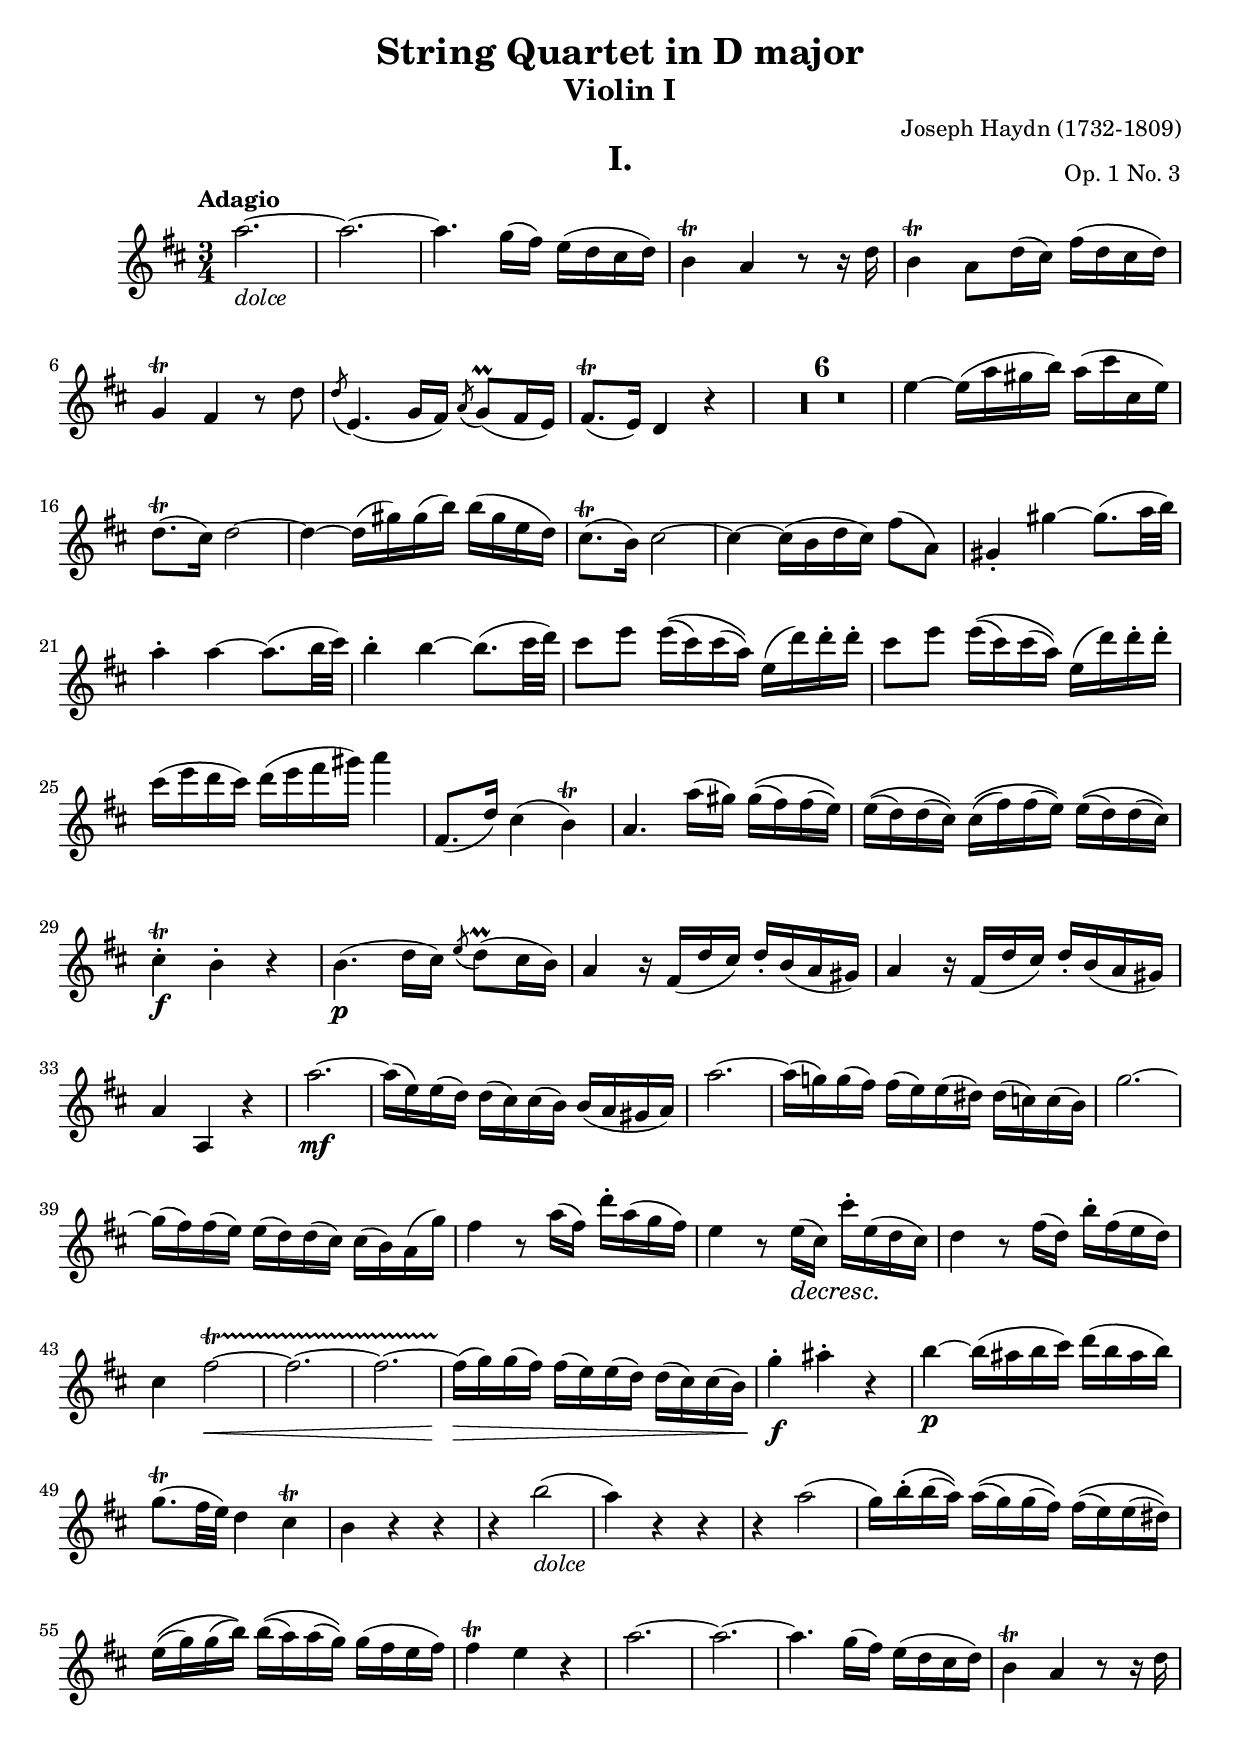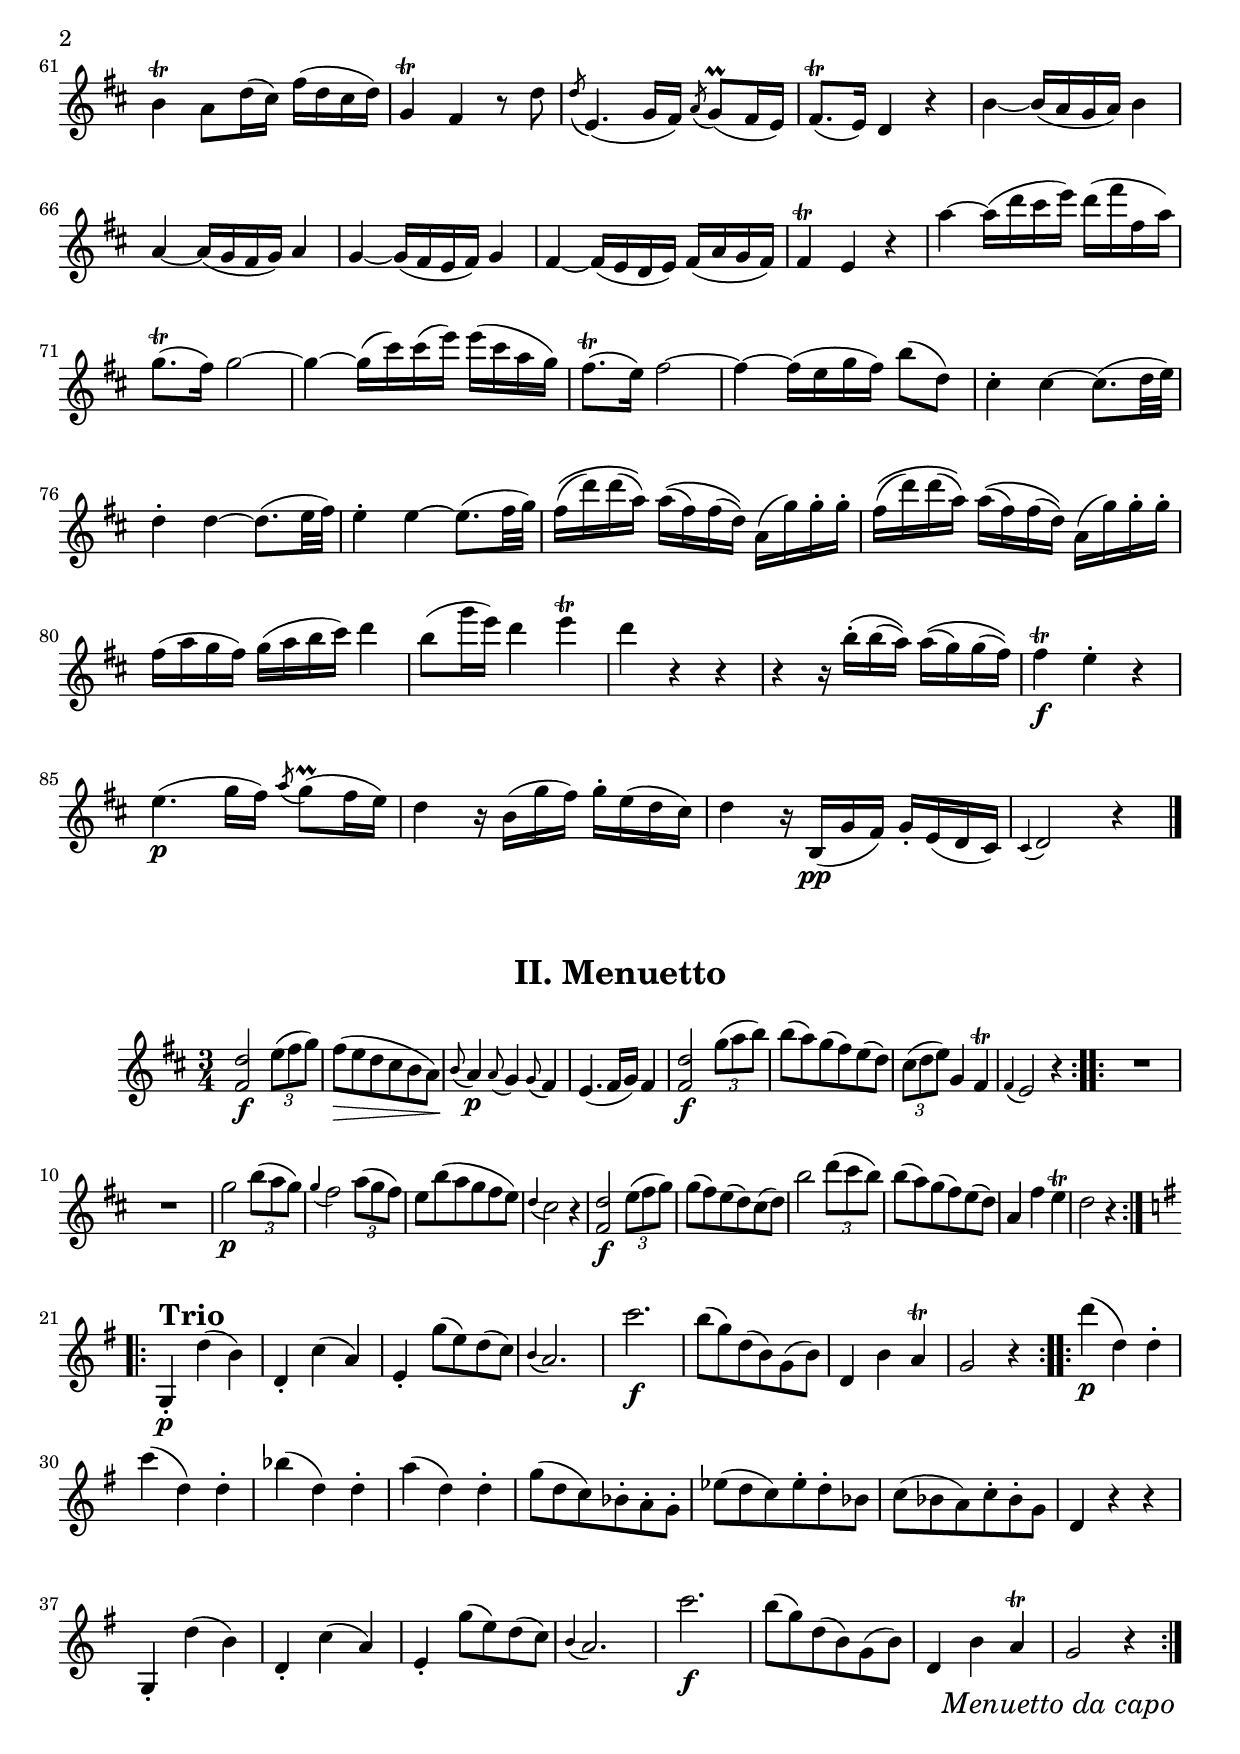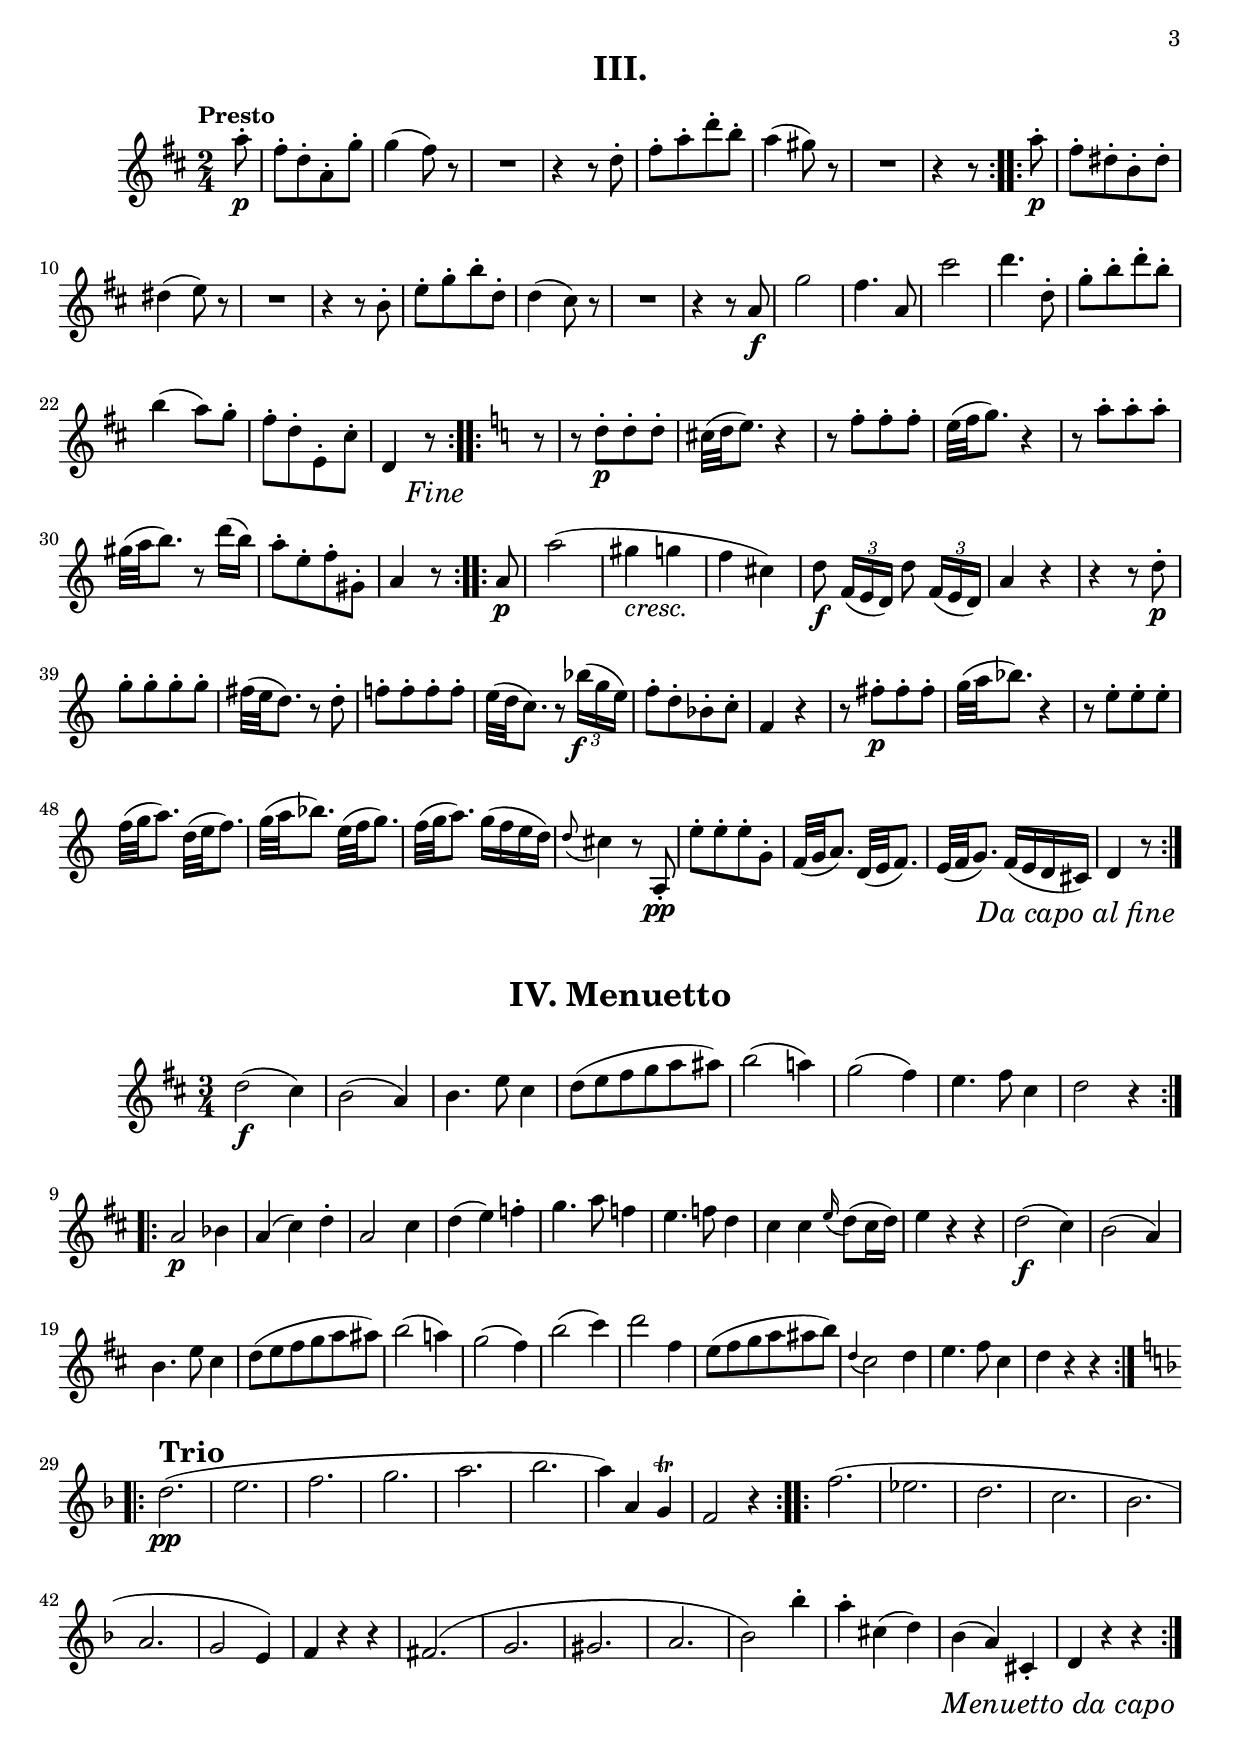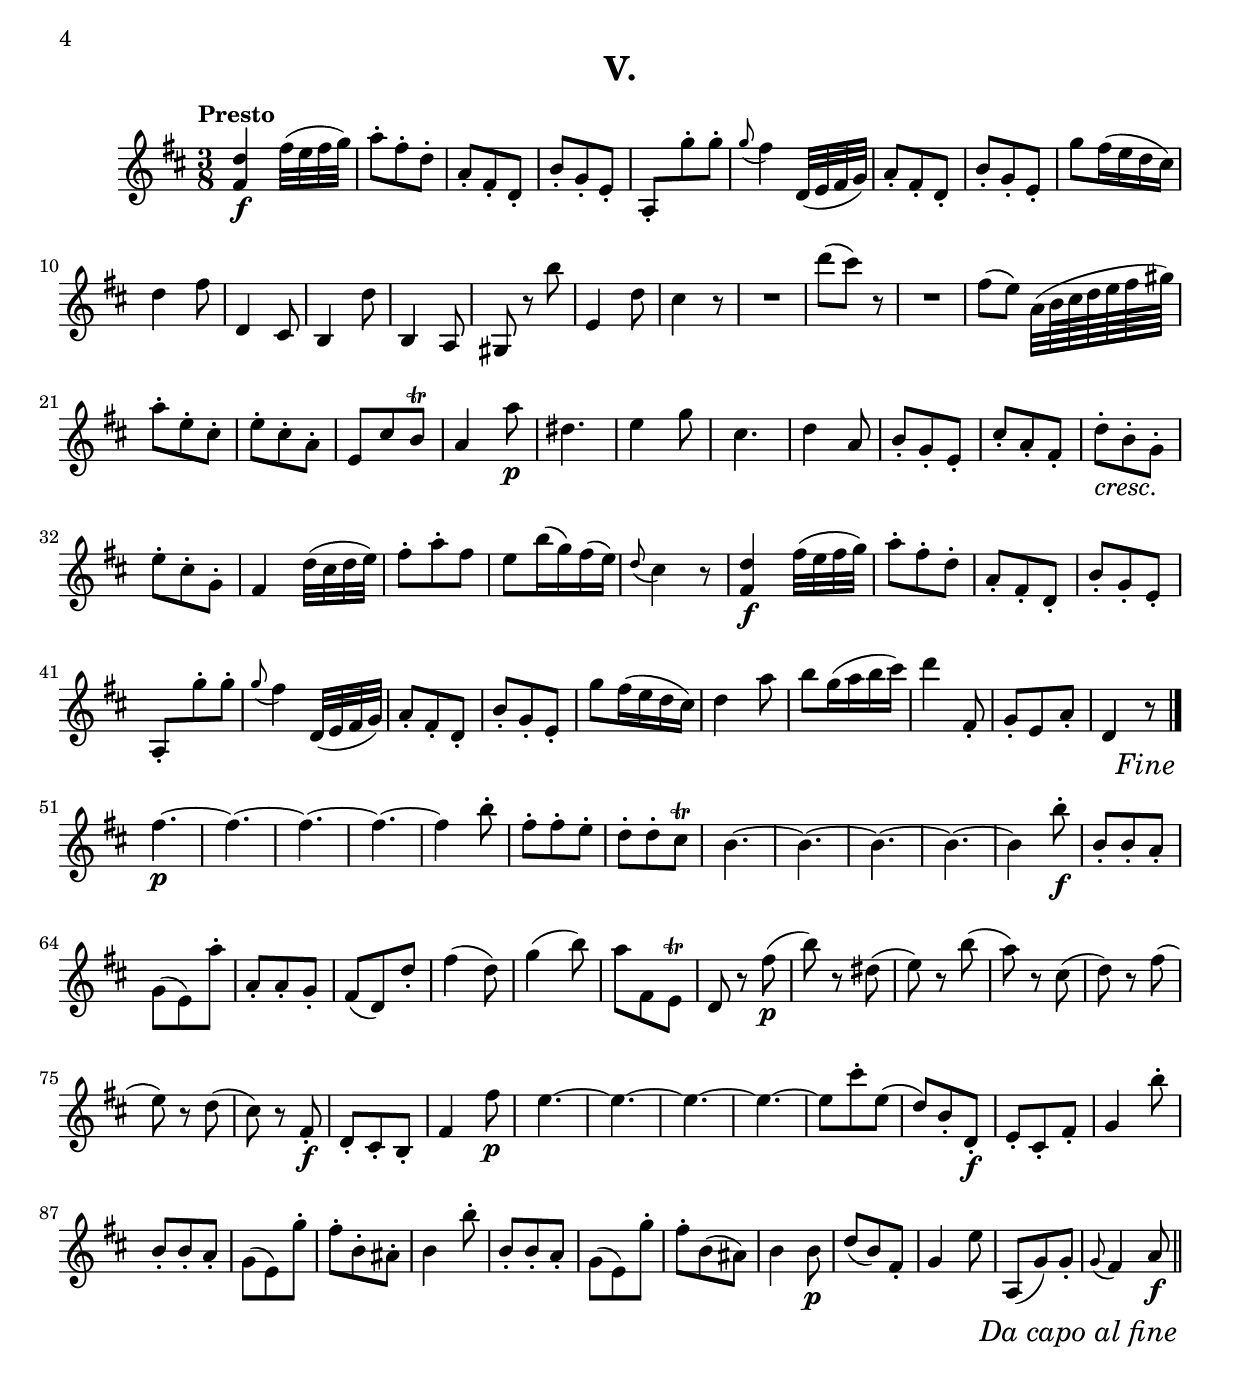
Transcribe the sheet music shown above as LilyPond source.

\version "2.18.2"
\language "deutsch"

\paper {
  ragged-last-bottom = ##t
}

\header {
  title = "String Quartet in D major"
  subtitle = \markup { \abs-fontsize #14 "Violin I" }
  composer = "Joseph Haydn (1732-1809)"
  opus = "Op. 1 No. 3"

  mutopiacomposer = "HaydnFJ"
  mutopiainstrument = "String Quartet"
  date = "ca. 1757-62"
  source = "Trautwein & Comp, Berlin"
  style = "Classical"
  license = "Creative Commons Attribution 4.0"
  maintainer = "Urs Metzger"
}

breakVoice = { \break }

\include "defs.ily"
\version "2.18.2"
\language "deutsch"

ViolinI_a = \relative a'' {
  \global_a
  a2.~ _\markup { \italic "dolce" }
  a2.~
  a4. g16( fis) e( d cis d)
  h4 \tr a r8 r16 d
  \barNumberCheck 5
  h4 \tr a8 d16( cis) fis( d cis d)
  g,4 \tr fis r8 d'
  \acc d8 e,4.( g16 fis) \acc a8 g( \prall fis16 e)
  fis8.( \tr e16) d4 r
  R2. * 6
  \barNumberCheck 15
  e'4~ e16( a gis h) a( cis cis, e)
  d8.( \tr cis16) d2~
  d4~ \so #'(0 . 0.4) d16( gis) gis( h) h( gis e d)
  cis8.( \tr h16) cis2~
  cis4~ cis16( h d cis) fis8( a,)
  \barNumberCheck 20
  gis4-. gis'~ gis8.( a32 h)
  a4-. a~ a8.( h32 cis)
  h4-. h~ h8.( cis32 d)
  cis8 e \pso #'(0 . 0.2) e16\(( cis) cis( a)\) e( d') d-. d-.
  cis8 e \pso #'(0 . 0.2) e16\(( cis) cis( a)\) e( d') d-. d-.
  \barNumberCheck 25
  cis16( e d cis) d( e fis gis) a4
  fis,,8.( d'16) cis4( h) \tr
  a4. a'16( gis) \pso #'(0 . 0.4) gis\(( fis) fis( e)\)
  \pso #'(0 . 0.2) e16\(( d) d( cis)\) cis\(( fis) fis( e)\) \pso #'(0 . 0.2) e\(( d) d( cis)\)
  cis4-. \tr \f h-. r
  \barNumberCheck 30
  h4.( \p d16 cis) \acc e8 d( \prall cis16 h)
  a4 r16 fis( d' cis) d-. h( a gis)
  a4 r16 fis( d' cis) d-. h( a gis)
  a4 a, r
  a''2.~ \mf
  \barNumberCheck 35
  a16( e) e( d) d( cis) cis( h) h( a gis a)
  a'2.~
  a16( g!) g( fis) fis( e) e( dis) dis( c!) c( h)
  g'2.~
  g16( fis) fis( e) e( d) d( cis) cis ( h) a( g')
  \barNumberCheck 40
  fis4 r8 a16( fis) d'-. a( g fis)
  e4 r8 e16( \decresc cis) cis'-. e,( d cis)
  d4 r8 fis16( d) h'-. fis( e d)
  cis4 \once \override TrillSpanner #'font-size = #-2 fis2~ \< \startTrillSpan
  fis2.~
  \barNumberCheck 45
  fis2.~
  fis16( \> \stopTrillSpan g) g( fis) fis( e) e( d) d( cis) cis( h)
  g'4-. \f ais-. r
  h4~ \p h16( ais h cis) d( h ais h)
  g8.( \tr fis32 e) d4 cis \tr
  \barNumberCheck 50
  h 4 r r
  r4 h'2( _\markup { \italic "dolce" }
  a4) r r
  r4 a2(
  g16) h-.\( h( a)\) \pso #'(0 . 0.3) a\(( g) g( fis)\) \pso #'(0 . 0.3) fis\(( e) e( dis)\)
  \barNumberCheck 55
  \pso #'(0 . 0.1) e16\(( g) g( h)\) \pso #'(0 . 0.2) h\(( a) a( g)\) g( fis e fis)
  fis4 \tr e r
  a2.~
  a2.~
  a4. g16( fis) e( d cis d)
  \barNumberCheck 60
  h4 \tr a r8 r16 d
  h4 \tr a8 d16( cis) fis( d cis d)
  g,4 \tr fis r8 d'
  \acc d8 e,4.( g16 fis) \acc a8 g( \prall fis16 e)
  fis8.( \tr e16) d4 r
  \barNumberCheck 65
  h'4~ h16( a g a) h4
  a4~ a16( g fis g) a4
  g4~ g16( fis e fis) g4
  fis4~ fis16( e d e) fis( a g fis)
  fis4 \tr e r
  \barNumberCheck 70
  a'4~ a16( d cis e) d( fis fis, a)
  g8.( \tr fis16) g2~
  g4~ \so #'(0 . 0.4) g16( cis) cis( e) e( cis a g)
  fis8.( \tr e16) fis2~
  fis4~ fis16( e g fis) h8( d,)
  \barNumberCheck 75
  cis4-. cis~ cis8.( d32 e)
  d4-. d~ d8.( e32 fis)
  e4-. e~ e8.( fis32 g)
  \pso #'(-0.1 . 0.1) fis16\(( d') d( a)\) \pso #'(0 . 0.2) a\(( fis) fis( d)\) a( g') g-.g-.
  \pso #'(-0.1 . 0.1) fis16\(( d') d( a)\) \pso #'(0 . 0.2) a\(( fis) fis( d)\) a( g') g-.g-.
  \barNumberCheck 80
  fis16( a g fis) g( a h cis) d4
  h8( g'16 e) d4 e \tr
  d4 r r
  r4 r16 h-.\( h( a)\) \pso #'(0 . 0.2) a\(( g) g( fis)\)
  fis4 \tr \f e -. r
  \barNumberCheck 85
  e4.( \p g16 fis) \acc a8 g( \prall fis16 e)
  d4 r16 h( g' fis) g-. e( d cis)
  d4 r16 h,( \pp g' fis) g-. e( d cis)
  \app cis4 d2 r4 \bar "|."
}

\version "2.18.2"

ViolinI_b = \relative fis' {
  \global_b
  \compressFullBarRests
  \repeat volta 2 {
    <fis d'>2 \f \tuplet 3/2 { e'8( fis g) }
    fis8( \> e d cis h a) \!
    \app h8 a4 \p \app a8 g4 \app g8 fis4
    e4.( fis16 g) fis4
    \barNumberCheck 5
    <fis d'>2 \f \tuplet 3/2 { g'8( a h) }
    h8( a) g( fis) e( d)
    \tuplet 3/2 { cis8( d e) } g,4 fis \tr
    \app fis4 e2 r4
  }
  \repeat volta 2 {
    R2.
    \barNumberCheck 10
    R2.
    g'2 \p \tuplet 3/2 { h8( a g) }
    \app g4 fis2 \tuplet 3/2 { a8( g fis) }
    e8 h'( a g fis e)
    \app d4 cis2 r4
    \barNumberCheck 15
    <fis, d'>2 \f \tuplet 3/2 { e'8( fis g) }
    g8( fis) e( d) cis( d)
    h'2 \tuplet 3/2 { d8( cis h) }
    h8( a) g( fis) e( d)
    a4 fis' e \tr
    \barNumberCheck 20
    d2 r4
  }
  \break
  \repeat volta 2 {
    \key g \major
    \tempoTrio
    g,,4-. \p d''( h)
    d,4-. c'( a)
    e4-. g'8( e) d( c)
    \app h4 a2.
    \barNumberCheck 25
    c'2. \f
    h8( g) d( h) g( h)
    d,4 h' a \tr
    g2 r4
  }
  \repeat volta 2 {
    d''4( \p d,) d-.
    \barNumberCheck 30
    c'4( d,) d-.
    b'4( d,) d-.
    a'4( d,) d-.
    g8( d c) b-. a-. g-.
    es'( d c) es-. d-. b
    \barNumberCheck 35
    \stemDown c8( b a) c-. b-. g \stemNeutral
    d4 r r
    g,4-. d''( h)
    d,4-. c'( a)
    e4-. g'8( e) d( c)
    \barNumberCheck 40
    \app h4 a2.
    c'2. \f
    h8( g) d( h) g( h)
    d,4 h' a \tr
    g2 r4 \mdc
  }
}

\version "2.18.2"
\language "deutsch"

ViolinI_c = \relative a'' {
  \global_c
  \repeat volta 2 {
    a8-. \p
    fis8-. d-. a-. g'-.
    g4( fis8) r
    R2
    r4 r8 d-.
    \barNumberCheck 5
    fis8-. a-. d-. h-.
    a4( gis8) r
    R2
    r4 r8
  }
  \repeat volta 2 {
    a8-. \p
    fis8-. dis-. h-. dis-.
    \barNumberCheck 10
    dis4( e8) r
    R2
    r4 r8 h-.
    e8-. g-. h-. d,-.
    d4( cis8) r
    \barNumberCheck 15
    R2
    r4 r8 a \f
    g'2
    fis4. a,8
    cis'2
    \barNumberCheck 20
    d4. d,8-.
    g8-. h-. d-. h-.
    h4( a8) g-.
    fis8-. d-. e,-. cis'-.
    d,4 r8 \fine
  }
  \repeat volta 2 {
    \key a \minor
    r8 \noBreak
    \barNumberCheck 25
    r8 d'-. \p d-. d-.
    cis32( d e8.) r4
    r8 f-. f-. f-.
    e32( f g8.) r4
    r8 a-. a-. a-.
    \barNumberCheck 30
    gis32( a h8.) r8 d16( h)
    a8-. e-.f-.gis,-.
    a4 r8
  }
  \repeat volta 2 {
    a8 \p \noBreak
    a'2(
    gis4 \cresc g
    \barNumberCheck 35
    f4 cis)
    d8 \f \tuplet 3/2 { f,16([ e d)] } d'8 \tuplet 3/2 { f,16([ e d)] }
    a'4 r
    r4 r8 d-. \p
    g8-. g-. g-. g-.
    \barNumberCheck 40
    fis32( e d8.) r8 d-.
    f!8-. f-. f-. f-.
    e32( d c8.) r8 \once \override DynamicText #'extra-offset = #'(-0.8 . 1.4) \tuplet 3/2 { b'16(  \f g e) }
    f8-. d-. b-. c-.
    f,4 r
    \barNumberCheck 45
    r8 fis'-. \p fis-. fis-.
    g32( a b8.) r4
    r8 e,-. e-. e-.
    f32( g a8.) d,32( e f8.)
    g32( a b8.) e,32( f g8.)
    \barNumberCheck 50
    f32( g a8.)
    g16( f e d)
    \app d8 cis4 r8 a,-. \pp
    e''-. e-. e-. g,-.
    f32( g a8.) d,32( e f8.)
    e32( f g8.)  f16( e d cis)
    \barNumberCheck 55
    d4 r8 \dcaf
  }
}

\version "2.18.2"

ViolinI_d = \relative d'' {
  \global_d
  \repeat volta 2 {
    d2( \f cis4)
    h2( a4)
    h4. e8 cis4
    d8( e fis g a ais)
    \barNumberCheck 5
    h2( a!4)
    g2( fis4)
    e4. fis8 cis4
    d2 r4
  } \breakVoice
  \repeat volta 2 {
    a2 \p b4
    \barNumberCheck 10
    a4( cis) d-.
    a2 cis4
    d4( e) f-.
    g4. a8 f4
    e4. f8 d4
    \barNumberCheck 15
    cis4 cis \app e16 d8( cis16 d)
    e4 r r
    d2( \f cis4)
    h2( a4)
    h4. e8 cis4
    \barNumberCheck 20
    d8( e fis g a ais)
    h2( a!4)
    g2( fis4)
    h2( cis4)
    d2 fis,4
    \barNumberCheck 25
    e8( fis g a ais h)
    \app d,4 cis2 d4
    e4. fis8 cis4
    d4 r r
  }
  \break
  \repeat volta 2 {
    \key d \minor
    \tempoTrio
    d2.( \pp
    \barNumberCheck 30
    e2.
    f2.
    g2.
    a2.
    b2.
    \barNumberCheck 35
    a4) a, g \tr
    f2 r4
  }
  \repeat volta 2 {
    f'2.(
    es2.
    d2.
    \barNumberCheck 40
    c2.
    b2.
    a2.
    g2 e4)
    f4 r r
    \barNumberCheck 45
    fis2.(
    g2.
    gis2.
    a2.
    b2) b'4-.
    \barNumberCheck 50
    a4-. cis,( d)
    b4( a) cis,-.
    d4 r r \mdc
  }
}

\version "2.18.2"

ViolinI_e = \relative fis' {
  \global_e
  <fis d'>4 \f fis'32( e fis g)
  a8-. fis-. d-.
  a8-. fis-. d-.
  h'8-. g-. e-.
  \barNumberCheck 5
  a,8-. g''-. g-.
  \app g8 fis4 d,32( e fis g)
  a8-. fis-. d-.
  h'8-. g-. e-.
  g'8 fis16( e d cis)
  \barNumberCheck 10
  d4 fis8
  d,4 cis8
  h4 d'8
  h,4 a8
  gis8 r h''
  \barNumberCheck 15
  e,,4 d'8
  cis4 r8
  R4.
  d'8( cis) r
  R4.
  \barNumberCheck 20
  fis,8([ e)] a,32( h64 cis d e fis gis)
  a8-. e-. cis-.
  e8-. cis-. a-.
  e8 cis' h \tr
  a4 a'8 \p
  \barNumberCheck 25
  dis,4.
  e4 g8
  cis,4.
  d4 a8
  h8-. g-. e-.
  \barNumberCheck 30
  cis'-. a-. fis-.
  d'8-. \cresc h-. g-.
  e'8-. cis-. g-.
  fis4 d'32( cis d e)
  fis8-. a-. fis
  \barNumberCheck 35
  e8 h'16( g) fis( e)
  \app d8 cis4 r8
  <fis, d'>4 \f fis'32( e fis g)
  a8-. fis-. d-.
  a8-. fis-. d-.
  \barNumberCheck 40
  h'8-. g-. e-.
  a,8-. g''-. g-.
  \app g8 fis4 d,32( e fis g)
  a8-. fis-. d-.
  h'8-. g-. e-.
  \barNumberCheck 45
  g'8 fis16( e d cis)
  d4 a'8
  h8 g16( a h cis)
  d4 fis,,8-.
  g8-. e a-.
  \barNumberCheck 50
  d,4 r8 \fine \bar "|." \breakVoice
  fis'4.~ \p
  fis4.~
  fis4.~
  fis4.~
  \barNumberCheck 55
  fis4 h8-.
  fis8-. fis-. e-.
  d8-. d-. cis \tr
  h4.~
  h4.~
  \barNumberCheck 60
  h4.~
  h4.~
  h4 h'8-. \f
  h,8-. h-. a-.
  g8( e) a'-.
  \barNumberCheck 65
  a,8-. a-. g-.
  fis( d) d'-.
  fis4( d8)
  g4( h8)
  a8 fis, e \tr
  \barNumberCheck 70
  d8 r fis'( \p
  h8) r dis,(
  e8) r h'(
  a8) r cis,(
  d8) r fis(
  \barNumberCheck 75
  e8) r d(
  cis8) r fis,-. \f
  d8-. cis-. h-.
  fis'4 fis'8 \p
  e4.~
  \barNumberCheck 80
  e4.~
  e4.~
  e4.~
  e8 cis'-. e,(
  d8) h-. d,-. \f
  \barNumberCheck 85
  e8-. cis-. fis-.
  g4 h'8-.
  h,-. h-. a-.
  g8( e) g'-.
  fis8-. h,-. ais-.
  \barNumberCheck 90
  h4 h'8-.
  h,-. h-. a-.
  g8( e) g'-.
  fis8-. h,( ais)
  h4 h8 \p
  \barNumberCheck 95
  d8( h) fis-.
  g4 e'8
  a,,8( g') g-.
  \app g8 fis4 a8 \f \dcaf \bar "||"
}


\score {
  \ViolinI_a
  \header {
    piece = \markup { \fill-line { \center-column { \abs-fontsize #16 \bold \raise #1 { "I." } } } }
  }
  \layout { indent = 10 \mm }
}

\score {
  \ViolinI_b
  \header {
    opus = " "
    piece = \markup { \fill-line { \center-column { \abs-fontsize #16 \bold \raise #3 { "II. Menuetto" } } } }
  }
  \layout { indent = 10 \mm }
}

\pageBreak

\score {
  \ViolinI_c
  \header {
    opus = " "
    piece = \markup { \fill-line { \center-column { \abs-fontsize #16 \bold \raise #2 { "III." } } } }
  }
  \layout { indent = 10 \mm }
}

\score {
  \ViolinI_d
  \header {
    opus = " "
    piece = \markup { \fill-line { \center-column { \abs-fontsize #16 \bold \raise #3 { "IV. Menuetto" } } } }
  }
  \layout { indent = 10 \mm }
}

\pageBreak

\score {
  \ViolinI_e
  \header {
    opus = " "
    piece = \markup { \fill-line { \center-column { \abs-fontsize #16 \bold \raise #2 { "V." } } } }
  }
  \layout { indent = 10 \mm }
}